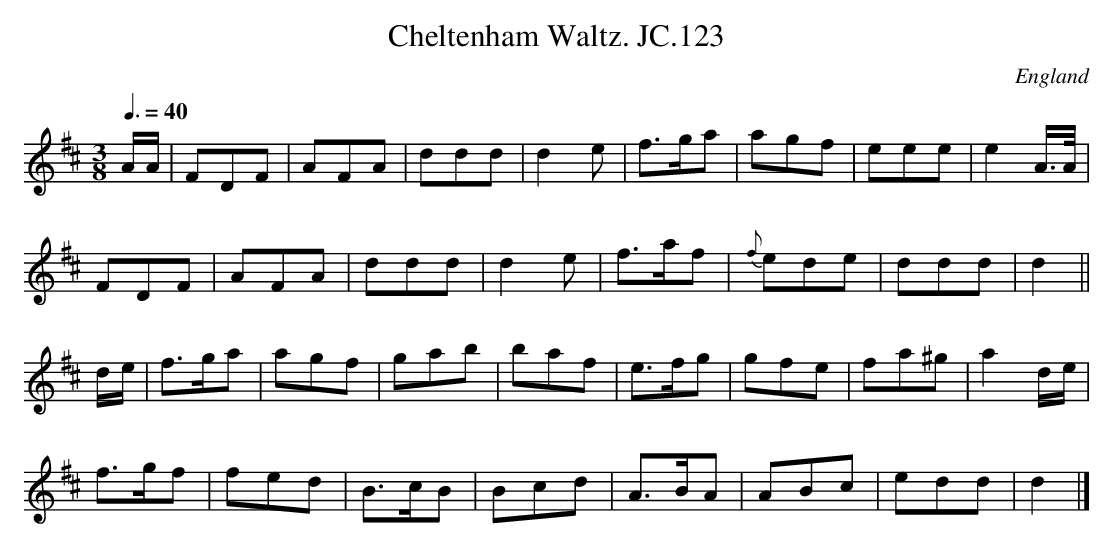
X:1
T:Cheltenham Waltz. JC.123
O:England
M:3/8
L:1/8
Q:3/8=40
K:D major
A/A/|\
FDF|AFA|ddd|d2e|f>ga|agf|eee|e2A/>A/|!
FDF|AFA|ddd|d2e|f>af|{f}ede|ddd|d2||!
d/e/|f>ga|agf|gab|baf|e>fg|gfe|fa^g|a2d/e/|!
f>gf|fed|B>cB|Bcd|A>BA|ABc|edd|d2|]
